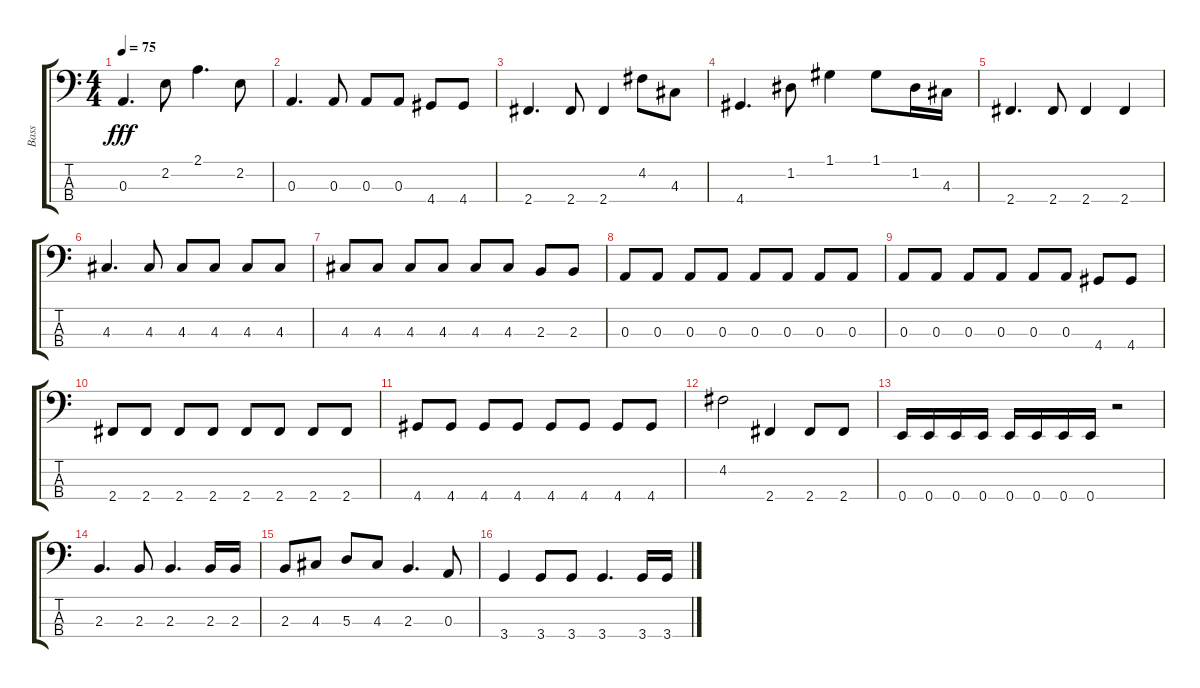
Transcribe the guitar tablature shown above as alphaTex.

\track ("Bass" "Bass") {instrument electricbassfinger}
\staff {score tabs}
\tuning (G2 D2 A1 E1) {hide}
\ts (4 4)
\tempo 75
\clef f4
\ks c
0.3.4{d dy fff} 2.2.8 2.1.4{d} 2.2.8 |
0.3.4{d} 0.3.8 0.3.8 0.3.8 4.4.8 4.4.8 |
2.4.4{d} 2.4.8 2.4.4 4.2.8 4.3.8 |
4.4.4{d} 1.2.8 1.1.4 1.1.8 1.2.16 4.3.16 |
2.4.4{d} 2.4.8 2.4.4 2.4.4 |
4.3.4{d} 4.3.8 4.3.8 4.3.8 4.3.8 4.3.8 |
4.3.8 4.3.8 4.3.8 4.3.8 4.3.8 4.3.8 2.3.8 2.3.8 |
0.3.8 0.3.8 0.3.8 0.3.8 0.3.8 0.3.8 0.3.8 0.3.8 |
0.3.8 0.3.8 0.3.8 0.3.8 0.3.8 0.3.8 4.4.8 4.4.8 |
2.4.8 2.4.8 2.4.8 2.4.8 2.4.8 2.4.8 2.4.8 2.4.8 |
4.4.8 4.4.8 4.4.8 4.4.8 4.4.8 4.4.8 4.4.8 4.4.8 |
4.2.2 2.4.4 2.4.8 2.4.8 |
0.4.16 0.4.16 0.4.16 0.4.16 0.4.16 0.4.16 0.4.16 0.4.16 r.2 |
2.3.4{d} 2.3.8 2.3.4{d} 2.3.16 2.3.16 |
2.3.8 4.3.8 5.3.8 4.3.8 2.3.4{d} 0.3.8 |
3.4.4 3.4.8 3.4.8 3.4.4{d} 3.4.16 3.4.16
